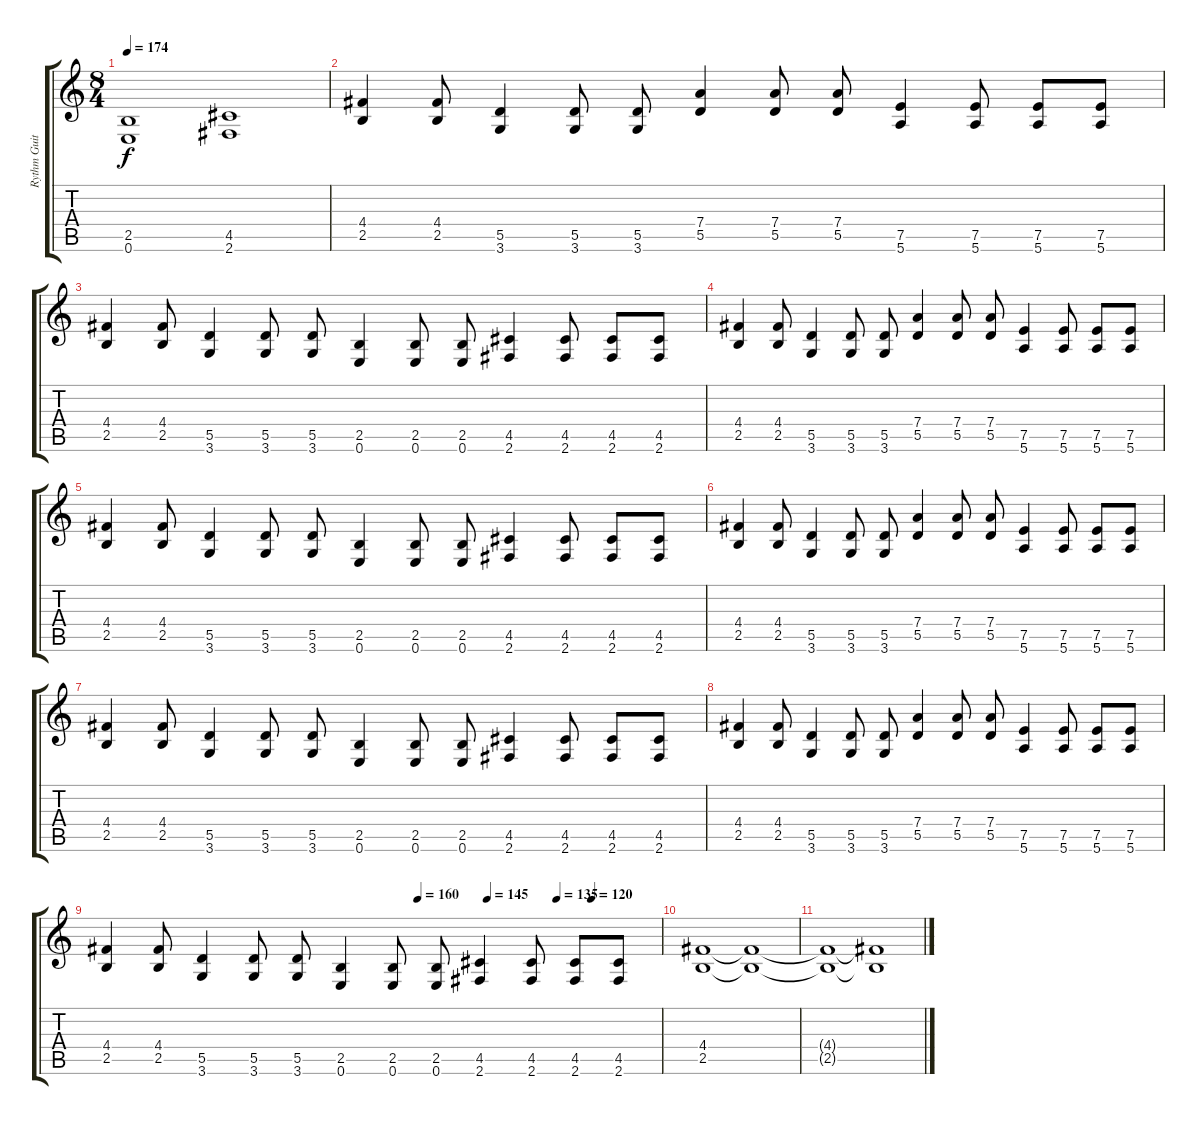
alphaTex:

\track ("Rythm Guitar" "Rythm Guit") {instrument distortionguitar}
\staff {score tabs}
\tuning (E4 B3 G3 D3 A2 E2) {hide}
\ts (8 4)
\tempo 174
\clef g2
\ks c
(2.5 0.6).1{dy f} (4.5 2.6).1 |
(4.4 2.5).4 (4.4 2.5).8 (5.5 3.6).4 (5.5 3.6).8 (5.5 3.6).8 (7.4 5.5).4 (7.4 5.5).8 (7.4 5.5).8 (7.5 5.6).4 (7.5 5.6).8 (7.5 5.6).8 (7.5 5.6).8 |
(4.4 2.5).4 (4.4 2.5).8 (5.5 3.6).4 (5.5 3.6).8 (5.5 3.6).8 (2.5 0.6).4 (2.5 0.6).8 (2.5 0.6).8 (4.5 2.6).4 (4.5 2.6).8 (4.5 2.6).8 (4.5 2.6).8 |
(4.4 2.5).4 (4.4 2.5).8 (5.5 3.6).4 (5.5 3.6).8 (5.5 3.6).8 (7.4 5.5).4 (7.4 5.5).8 (7.4 5.5).8 (7.5 5.6).4 (7.5 5.6).8 (7.5 5.6).8 (7.5 5.6).8 |
(4.4 2.5).4 (4.4 2.5).8 (5.5 3.6).4 (5.5 3.6).8 (5.5 3.6).8 (2.5 0.6).4 (2.5 0.6).8 (2.5 0.6).8 (4.5 2.6).4 (4.5 2.6).8 (4.5 2.6).8 (4.5 2.6).8 |
(4.4 2.5).4 (4.4 2.5).8 (5.5 3.6).4 (5.5 3.6).8 (5.5 3.6).8 (7.4 5.5).4 (7.4 5.5).8 (7.4 5.5).8 (7.5 5.6).4 (7.5 5.6).8 (7.5 5.6).8 (7.5 5.6).8 |
(4.4 2.5).4 (4.4 2.5).8 (5.5 3.6).4 (5.5 3.6).8 (5.5 3.6).8 (2.5 0.6).4 (2.5 0.6).8 (2.5 0.6).8 (4.5 2.6).4 (4.5 2.6).8 (4.5 2.6).8 (4.5 2.6).8 |
(4.4 2.5).4 (4.4 2.5).8 (5.5 3.6).4 (5.5 3.6).8 (5.5 3.6).8 (7.4 5.5).4 (7.4 5.5).8 (7.4 5.5).8 (7.5 5.6).4 (7.5 5.6).8 (7.5 5.6).8 (7.5 5.6).8 |
\tempo (160 0.5625)
\tempo (145 0.6875)
\tempo (135 0.8125)
\tempo (120 0.875)
(4.4 2.5).4 (4.4 2.5).8 (5.5 3.6).4 (5.5 3.6).8 (5.5 3.6).8 (2.5 0.6).4 (2.5 0.6).8 (2.5 0.6).8 (4.5 2.6).4 (4.5 2.6).8 (4.5 2.6).8 (4.5 2.6).8 |
(4.4 2.5).1 (4.4{t} 2.5{t}).1 |
(4.4{t} 2.5{t}).1 (4.4{t} 2.5{t}).1
